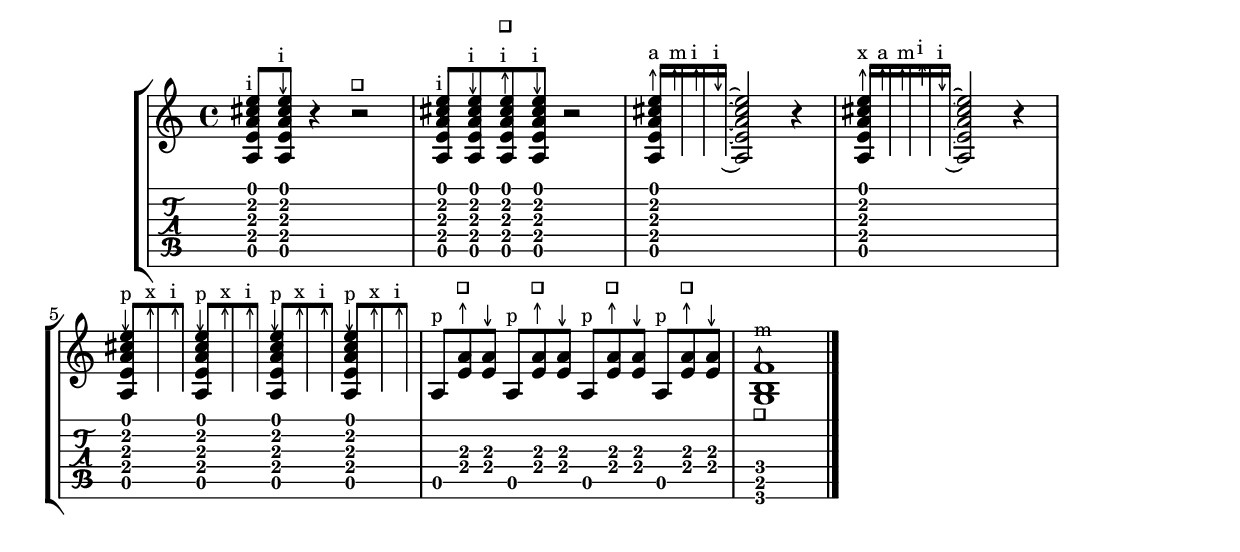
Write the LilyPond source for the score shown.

%% DO NOT EDIT this file manually; it is automatically
%% generated from LSR http://lsr.dsi.unimi.it
%% Make any changes in LSR itself, or in Documentation/snippets/new/ ,
%% and then run scripts/auxiliar/makelsr.py
%%
%% This file is in the public domain.
\version "2.16.0"

\header {
  lsrtags = "fretted-strings, specific-notation, stylesheet, version-specific"

  texidoc = "
For flamenco guitar, special notation is used:


* a golpe symbol to indicate a slap on the guitar body with the nail of
the ring finger * an arrow to indicate (the direction of) strokes *
different letters for fingering (@qq{p}: thumb, @qq{i}: index finger,
@qq{m}: middle finger, @qq{a}: ring finger and @qq{x}: little finger) *
3- and 4-finger rasgueados; stroke upwards with all fingers, ending
with an up- and down using the index finger * abanicos: strokes (in
tuples) with thumb (down), little and index finger (both up). There's
also an abanico 2 where middle and ring finger are used instead of the
little finger. * alza pua: fast playing with the thumb


Most figures use arrows in combination with fingering; with abanicos
and rasgueados, noteheads are printed only for the first chord.

This snippet contains some header-like code that can be copied as
@samp{flamenco.ly} and included in source files.

"
  doctitle = "Flamenco notation"
} % begin verbatim


%%%%%%%%%%%%%%%%%%%%%%%%%%%%%%%%%%%%%%%%%%%
%%%%%%%  Cut here ----- Start 'flamenco.ly'

% Text indicators
abanico = \markup { \italic Abanico }
rasgueaso = \markup { \italic Ras. }
alzapua = \markup { \italic Alzapua }

% Finger stroke symbols
strokeUp = \markup { \postscript #"
  0.1     setlinewidth
  0.5 0   moveto
  0.5 2   lineto
  0.2 1.4 lineto
  0.5 2   moveto
  0.8 1.4 lineto
  stroke
"}

strokeDown = \markup { \postscript #"
  0.1     setlinewidth
  0.5 2   moveto
  0.5 0   lineto
  0.2 0.6 lineto
  0.5 0   moveto
  0.8 0.6 lineto
  stroke
"}

% Golpe symbol
golpe = \markup { \postscript #"
  0.2 setlinewidth
  0 0 moveto
  1 0 lineto
  1 1 lineto
  stroke
  "\postscript #"
  0.1       setlinewidth
  -0.6 -0.1  moveto
  -0.6  1.0 lineto
  0.5  1.0 lineto
  stroke
"}

strokeUpGolpe = \markup { \column { \golpe \line { \strokeUp } } }
iUpGolpe = \markup { \column { \golpe \line { \small i } \line { \strokeUp } } }

% Strokes for all fingers
pUp   = \markup { \column { \small p \line { \strokeUp } } }
pDown = \markup { \column { \small p \line { \strokeDown } } }
iUp   = \markup { \column { \small i \line { \strokeUp } } }
iDown = \markup { \column { \small i \line { \strokeDown } } }
mUp   = \markup { \column { \small m \line { \strokeUp } } }
mDown = \markup { \column { \small m \line { \strokeDown } } }
aUp   = \markup { \column { \small a \line { \strokeUp } } }
aDown = \markup { \column { \small a \line { \strokeDown } } }
xUp   = \markup { \column { \small x \line { \strokeUp } } }
xDown = \markup { \column { \small x \line { \strokeDown } } }


% Just handy :)
tupletOff = {
  \once \override TupletNumber #'stencil = ##f
  \once \override TupletBracket #'stencil = ##f
}

tupletsOff = {
  \override TupletNumber #'stencil = ##f
  \override TupletBracket #'bracket-visibility = #'if-no-beam
}

tupletsOn = {
  \override TupletBracket #'bracket-visibility = #'default
  \revert TupletNumber #'stencil
}

headsOff = {
  \override TabNoteHead #'transparent = ##t
  \override NoteHead #'transparent = ##t
  \override NoteHead #'no-ledgers = ##t
}

headsOn = {
  \override TabNoteHead #'transparent = ##f
  \override NoteHead #'transparent = ##f
  \override NoteHead #'no-ledgers = ##f
}

%%%%%%%  Cut here ----- End 'flamenco.ly'
%%%%%%%%%%%%%%%%%%%%%%%%%%%%%%%%%%%%%%%%%

part = \relative c' {
  <a, e' a cis e>8^\iUp
  <a e' a cis e>8^\iDown
  r4
  r2^\golpe

  <a e' a cis e>8^\iUp
  <a e' a cis e>8^\iDown
  <a e' a cis e>8^\iUpGolpe
  <a e' a cis e>8^\iDown
  r2

  <a e' a cis e>16^\aUp
  \headsOff
  <a e' a cis e>^\mUp
  <a e' a cis e>^\iUp
  <a e' a cis e>^\iDown~
  \headsOn
  <a e' a cis e>2
  r4

  \tupletOff
  \times 4/5 {
    <a e' a cis e>16^\xUp
    \headsOff
    <a e' a cis e>^\aUp
    <a e' a cis e>^\mUp
    <a e' a cis e>^\iUp
    <a e' a cis e>^\iDown~
    \headsOn
  }
  <a e' a cis e>2
  r4

  \tupletsOff
  \times 2/3 {
    <a e' a cis e>8^\pDown
    \headsOff
    <a e' a cis e>^\xUp
    <a e' a cis e>^\iUp
    \headsOn
  }

  \times 2/3 {
    <a e' a cis e>8^\pDown
    \headsOff
    <a e' a cis e>^\xUp
    <a e' a cis e>^\iUp
    \headsOn
  }

  \times 2/3 {
    <a e' a cis e>8^\pDown
    \headsOff
    <a e' a cis e>^\xUp
    <a e' a cis e>^\iUp
    \headsOn
  }
  \times 2/3 {
    <a e' a cis e>8^\pDown
    \headsOff
    <a e' a cis e>^\xUp
    <a e' a cis e>^\iUp
    \headsOn
  }

  \tupletsOff
  \override Beam #'positions = #'(2 . 2)
  \times 2/3 {
    a8^\markup{ \small p }
    <e' a>^\strokeUpGolpe
    <e a>^\strokeDown
  }
  \times 2/3 {
    a,8^\markup{ \small p }
    <e' a>^\strokeUpGolpe
    <e a>^\strokeDown
  }
  \times 2/3 {
    a,8^\markup{ \small p }
    <e' a>^\strokeUpGolpe
    <e a>^\strokeDown
  }
  \times 2/3 {
    a,8^\markup{ \small p }
    <e' a>^\strokeUpGolpe
    <e a>^\strokeDown
  }
  \tupletsOn

  \once \override TextScript #'extra-offset = #'(0 . -1)
  <g, b f'>1_\golpe^\mUp
  \bar "|."
}

\score {
  \new StaffGroup <<
    \context Staff = "part" <<
      \clef G
      \transpose c c'
      {
        \part
      }
    >>
    \context TabStaff {
      \part
    }
  >>
  \layout {
    ragged-right = ##t
  }
}
